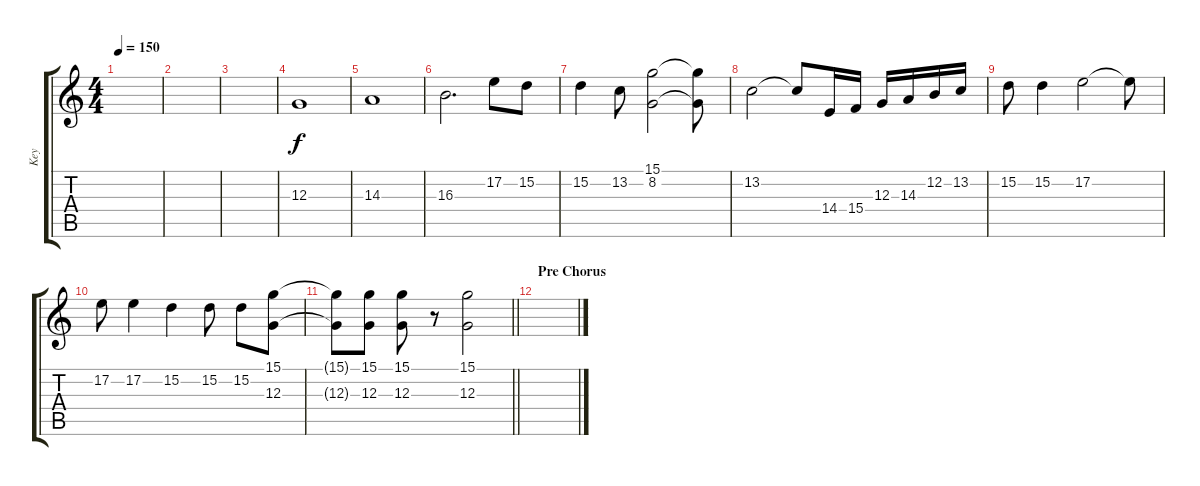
\track ("Key" "Key") {instrument stringensemble1}
\staff {score tabs}
\tuning (E4 B3 G3 D3 A2 E2) {hide}
\ts (4 4)
\tempo 150
\clef g2
\ks c
|
|
|
12.3.1 |
14.3.1 |
16.3.2{d} 17.2.8 15.2.8 |
15.2.4 13.2.8 (15.1 8.2).2 (15.1{t} 8.2{t}).8 |
13.2.2 13.2{t}.8 14.4.16 15.4.16 12.3.16 14.3.16 12.2.16 13.2.16 |
15.2.8 15.2.4 17.2.2 17.2{t}.8 |
17.2.8 17.2.4 15.2.4 15.2.8 15.2.8 (15.1 12.3).8 |
\barLineRight lightlight
(15.1{t} 12.3{t}).8 (15.1 12.3).8 (15.1 12.3).8 r.8 (15.1 12.3).2 |
\section ("" "Pre Chorus")
